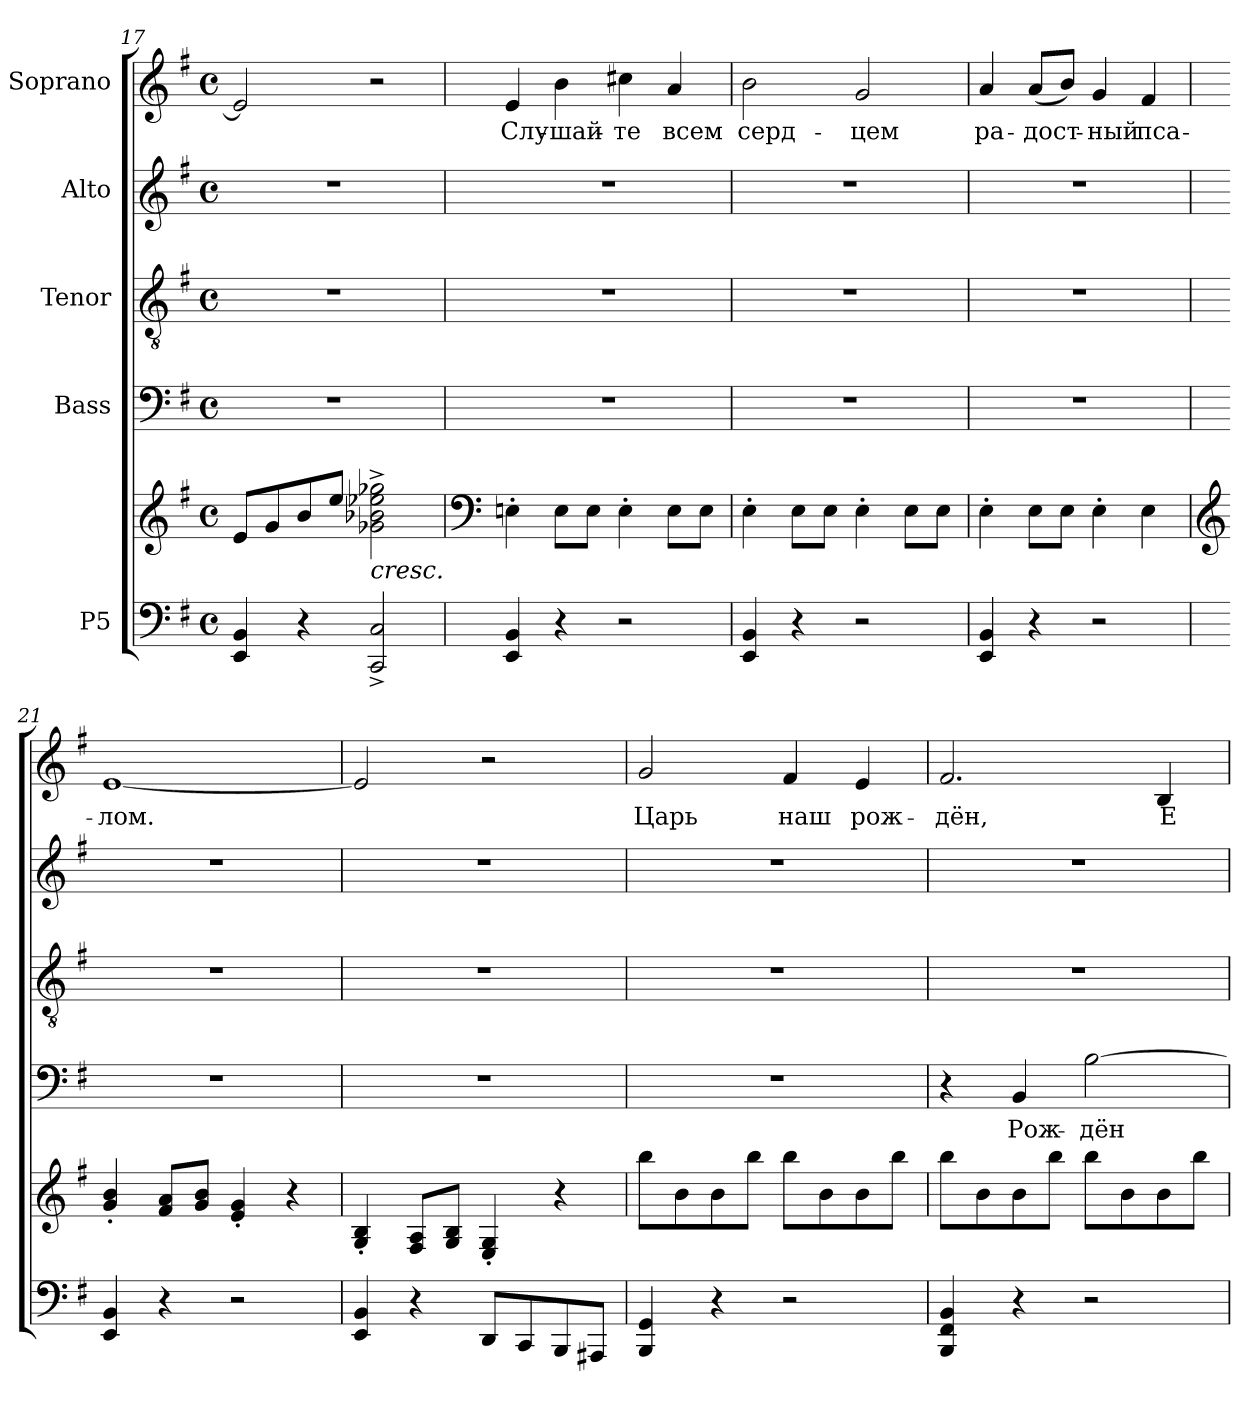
**kern	**kern	**dynam	**kern	**text	**kern	**kern	**kern	**text
*part5	*part5	*part5	*part4	*part4	*part3	*part2	*part1	*part1
*staff6	*staff5	*staff5/6	*staff4	*staff4	*staff3	*staff2	*staff1	*staff1
*I"P5	*	*	*I"Bass	*	*I"Tenor	*I"Alto	*I"Soprano	*
*clefF4	*clefG2	*	*clefF4	*	*clefGv2	*clefG2	*clefG2	*
*	*	*	*	*	*ITrd7c12	*	*	*
*k[f#]	*k[f#]	*	*k[f#]	*	*k[f#]	*k[f#]	*k[f#]	*
*G:	*G:	*	*G:	*	*G:	*G:	*G:	*
*M4/4	*M4/4	*	*M4/4	*	*M4/4	*M4/4	*M4/4	*
*met(c)	*met(c)	*	*met(c)	*	*met(c)	*met(c)	*met(c)	*
=17	=17	=17	=17	=17	=17	=17	=17	=17
4EEi/ 4BBi	8ei/L	.	1r	.	1r	1r	2ei/]	.
.	8gi/	.	.	.	.	.	.	.
4r	8bi/	[	.	.	.	.	.	.
.	8eei/J	.	.	.	.	.	.	.
!	!	!LO:HP:b	!	!	!	!	!	!
2CCi/^ 2Ci^	2g-Xi\^ 2b-Xi^ 2ee-Xi^ 2gg-Xi^	<	.	.	.	.	2r	.
=18	=18	=18	=18	=18	=18	=18	=18	=18
*	*clefF4	*	*	*	*	*	*	*
!	!	!	!	!	!	!	!	!LO:LY:b:color=#000000
4EEi/ 4BBi	4En'i\	.	1r	.	1r	1r	4ei/	Слу-
!	!	!	!	!	!	!	!	!LO:LY:b:color=#000000
4r	8Ei\L	.	.	.	.	.	4bi\	-шай-
.	8Ei\J	.	.	.	.	.	.	.
!	!	!	!	!	!	!	!	!LO:LY:b:color=#000000
2r	4E'i\	.	.	.	.	.	4cc#Xi\	-те
!	!	!	!	!	!	!	!	!LO:LY:b:color=#000000
.	8Ei\L	.	.	.	.	.	4ai/	всем
.	8Ei\J	.	.	.	.	.	.	.
=19	=19	=19	=19	=19	=19	=19	=19	=19
!	!	!	!	!	!	!	!	!LO:LY:b:color=#000000
4EEi/ 4BBi	4E'i\	.	1r	.	1r	1r	2bi\	серд-
4r	8Ei\L	.	.	.	.	.	.	.
.	8Ei\J	.	.	.	.	.	.	.
!	!	!	!	!	!	!	!	!LO:LY:b:color=#000000
2r	4E'i\	.	.	.	.	.	2gi/	-цем
.	8Ei\L	.	.	.	.	.	.	.
.	8Ei\J	.	.	.	.	.	.	.
!!LO:PB:g=z
=20	=20	=20	=20	=20	=20	=20	=20	=20
!	!	!	!	!	!	!	!	!LO:LY:b:color=#000000
4EEi/ 4BBi	4E'i\	.	1r	.	1r	1r	4ai/	ра-
!	!	!	!	!	!	!	!	!LO:LY:b:color=#000000
4r	8Ei\L	.	.	.	.	.	(8ai/L	-дост-
.	8Ei\J	.	.	.	.	.	8bi/J)	.
!	!	!	!	!	!	!	!	!LO:LY:b:color=#000000
2r	4E'i\	.	.	.	.	.	4gi/	-ный
!	!	!	!	!	!	!	!	!LO:LY:b:color=#000000
.	4Ei\	.	.	.	.	.	4f#i/	пса-
=21	=21	=21	=21	=21	=21	=21	=21	=21
*	*clefG2	*	*	*	*	*	*	*
!	!	!	!	!	!	!	!	!LO:LY:b:color=#000000
4EEi/ 4BBi	4gi/' 4bi'	.	1r	.	1r	1r	[1ei	-лом.
4r	8f#i/ 8aiL	.	.	.	.	.	.	.
.	8gi/ 8biJ	.	.	.	.	.	.	.
2r	4ei/' 4gi'	.	.	.	.	.	.	.
.	4r	.	.	.	.	.	.	.
=22	=22	=22	=22	=22	=22	=22	=22	=22
4EEi/ 4BBi	4Gi/' 4Bi'	.	1r	.	1r	1r	2ei/]	.
4r	8F#i/ 8AiL	.	.	.	.	.	.	.
.	8Gi/ 8BiJ	.	.	.	.	.	.	.
8DDi/L	4Ei/' 4Gi'	.	.	.	.	.	2r	.
8CCi/	.	.	.	.	.	.	.	.
8BBBi/	4r	.	.	.	.	.	.	.
8AAA#Xi/J	.	.	.	.	.	.	.	.
=23	=23	=23	=23	=23	=23	=23	=23	=23
!	!	!	!	!	!	!	!	!LO:LY:b:color=#000000
4BBBi/ 4GGi	8bbi\L	.	1r	.	1r	1r	2gi/	Царь
.	8bi\	.	.	.	.	.	.	.
4r	8bi\	.	.	.	.	.	.	.
.	8bbi\J	.	.	.	.	.	.	.
!	!	!	!	!	!	!	!	!LO:LY:b:color=#000000
2r	8bbi\L	.	.	.	.	.	4f#i/	наш
.	8bi\	.	.	.	.	.	.	.
!	!	!	!	!	!	!	!	!LO:LY:b:color=#000000
.	8bi\	.	.	.	.	.	4ei/	рож-
.	8bbi\J	.	.	.	.	.	.	.
!!LO:LB:g=z
=24	=24	=24	=24	=24	=24	=24	=24	=24
!	!	!	!	!	!	!	!	!LO:LY:b:color=#000000
4BBBi/ 4FF#i 4BBi	8bbi\L	.	4r	.	1r	1r	2.f#i/	-дён,
.	8bi\	.	.	.	.	.	.	.
!	!	!	!	!LO:LY:b:color=#000000	!	!	!	!
4r	8bi\	.	4BBi/	Рож-	.	.	.	.
.	8bbi\J	.	.	.	.	.	.	.
!	!	!	!	!LO:LY:b:color=#000000	!	!	!	!
2r	8bbi\L	.	[2Bi\	-дён	.	.	.	.
.	8bi\	.	.	.	.	.	.	.
!	!	!	!	!	!	!	!	!LO:LY:b:color=#000000
.	8bi\	.	.	.	.	.	4Bi/	Е-
.	8bbi\J	.	.	.	.	.	.	.
=	=	=	=	=	=	=	=	=
*-	*-	*-	*-	*-	*-	*-	*-	*-
